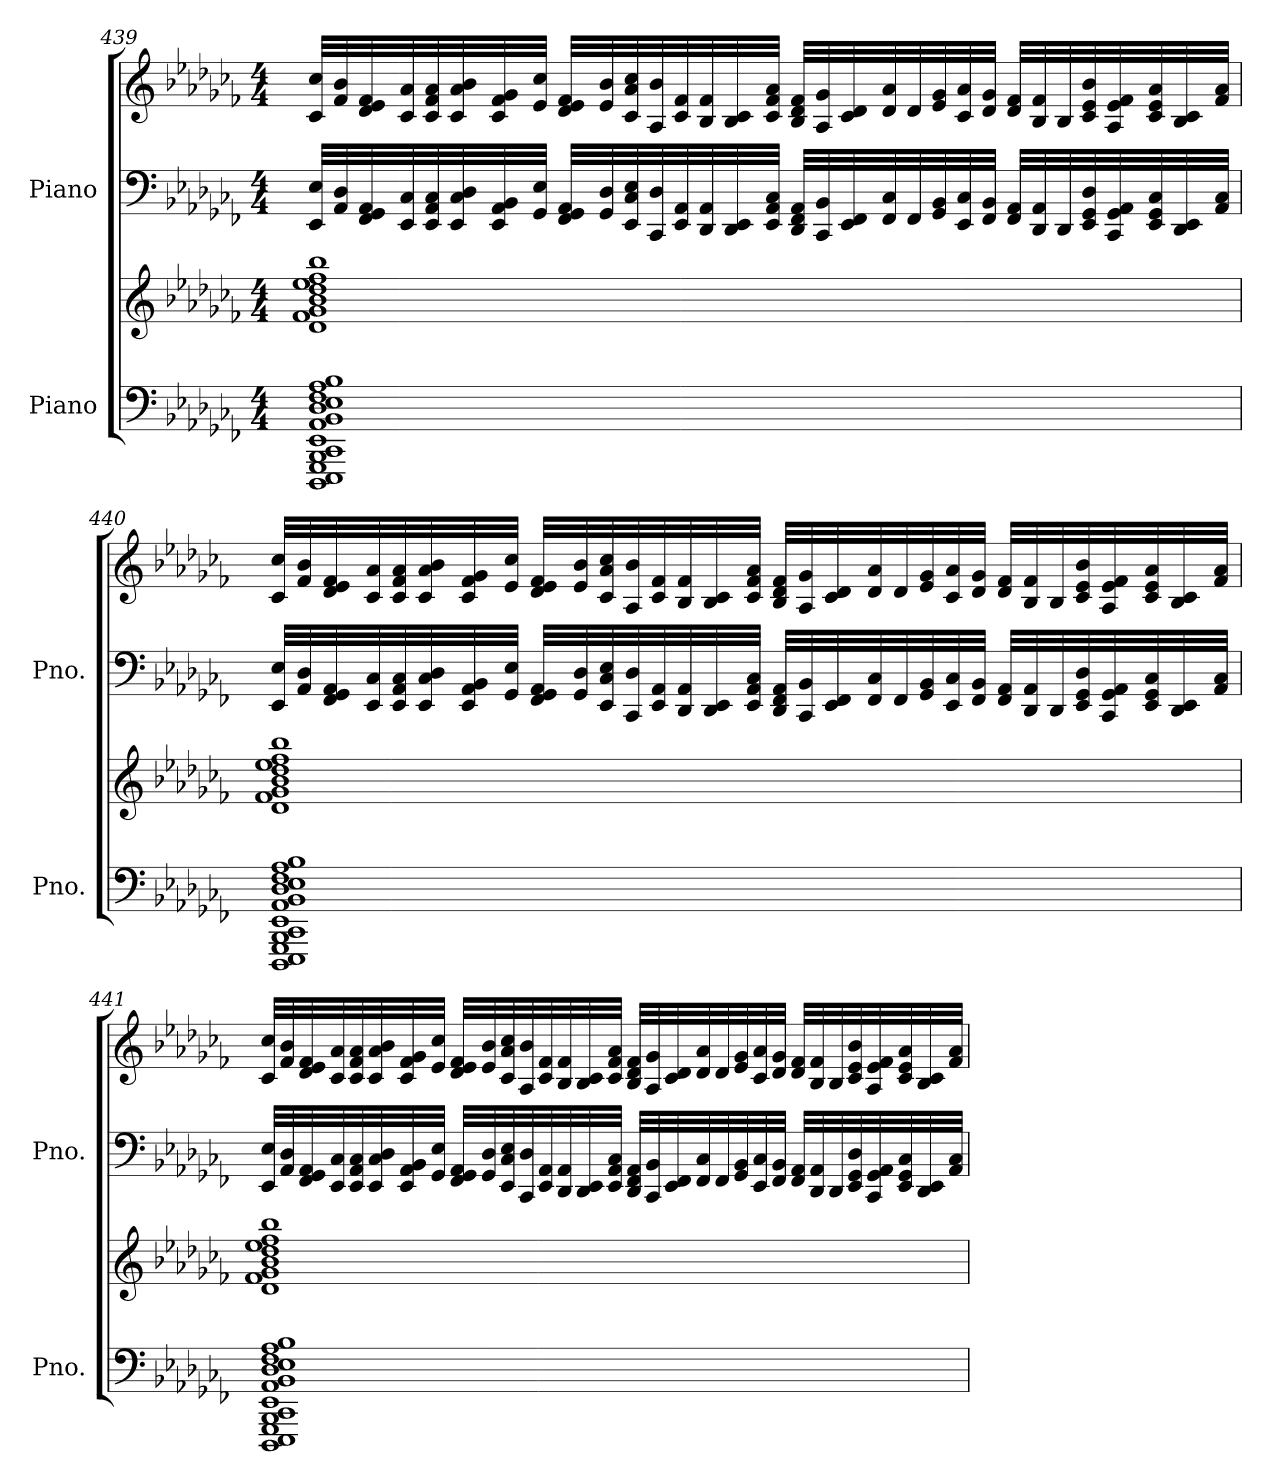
**kern	**kern	**kern	**kern
*part2	*part2	*part1	*part1
*staff4	*staff3	*staff2	*staff1
*I"Piano	*	*I"Piano	*
*I'Pno.	*	*I'Pno.	*
!!LO:LB:g=z
*clefF4	*clefG2	*clefF4	*clefG2
*ITrd14c24	*ITrd14c24	*ITrd-21c-36	*ITrd-21c-36
*k[b-e-a-d-g-c-f-]	*k[b-e-a-d-g-c-f-]	*k[b-e-a-d-g-c-f-]	*k[b-e-a-d-g-c-f-]
*M4/4	*M4/4	*M4/4	*M4/4
=439	=439	=439	=439
1DDDDD- 1EEEEE- 1GGGGG- 1BBBBB- 1CCCC- 1EEEE- 1AAAA- 1BBBB- 1DDD- 1EEE- 1FFF- 1AAA- 1BBB-	1DD- 1FF- 1GG- 1BB- 1D- 1E- 1F- 1B-	32ee-/ 32eee-/LLL	32cccc-/ 32ccccc-/LLL
.	.	32aa-/ 32ddd-/	32ffff-/ 32bbbb-/
.	.	32ff-/ 32gg-/ 32aa-/	32dddd-/ 32eeee-/ 32ffff-/
.	.	32ee-/ 32ccc-/	32cccc-/ 32aaaa-/
.	.	32ee-/ 32aa-/ 32ccc-/	32cccc-/ 32ffff-/ 32aaaa-/
.	.	32ee-/ 32ccc-/ 32ddd-/	32cccc-/ 32aaaa-/ 32bbbb-/
.	.	32ee-/ 32aa-/ 32bb-/	32cccc-/ 32ffff-/ 32gggg-/
.	.	32gg-/ 32eee-/JJJ	32eeee-/ 32ccccc-/JJJ
.	.	32ff-/ 32gg-/ 32aa-/LLL	32dddd-/ 32eeee-/ 32ffff-/LLL
.	.	32gg-/ 32ddd-/	32eeee-/ 32bbbb-/
.	.	32ee-/ 32ccc-/ 32eee-/	32cccc-/ 32aaaa-/ 32ccccc-/
.	.	32cc-/ 32ddd-/	32aaa-/ 32bbbb-/
.	.	32ee-/ 32aa-/	32cccc-/ 32ffff-/
.	.	32dd-/ 32aa-/	32bbb-/ 32ffff-/
.	.	32dd-/ 32ee-/	32bbb-/ 32cccc-/
.	.	32ee-/ 32aa-/ 32ccc-/JJJ	32cccc-/ 32ffff-/ 32aaaa-/JJJ
.	.	32dd-/ 32ff-/ 32aa-/LLL	32bbb-/ 32dddd-/ 32ffff-/LLL
.	.	32cc-/ 32bb-/	32aaa-/ 32gggg-/
.	.	32ee-/ 32ff-/	32cccc-/ 32dddd-/
.	.	32ff-/ 32ccc-/	32dddd-/ 32aaaa-/
.	.	32ff-/	32dddd-/
.	.	32gg-/ 32bb-/	32eeee-/ 32gggg-/
.	.	32ee-/ 32ccc-/	32cccc-/ 32aaaa-/
.	.	32ff-/ 32bb-/JJJ	32dddd-/ 32gggg-/JJJ
.	.	32ff-/ 32aa-/LLL	32dddd-/ 32ffff-/LLL
.	.	32dd-/ 32aa-/	32bbb-/ 32ffff-/
.	.	32dd-/	32bbb-/
.	.	32ee-/ 32gg-/ 32ddd-/	32cccc-/ 32eeee-/ 32bbbb-/
.	.	32cc-/ 32gg-/ 32aa-/	32aaa-/ 32eeee-/ 32ffff-/
.	.	32ee-/ 32gg-/ 32ccc-/	32cccc-/ 32eeee-/ 32aaaa-/
.	.	32dd-/ 32ee-/	32bbb-/ 32cccc-/
.	.	32aa-/ 32ccc-/JJJ	32ffff-/ 32aaaa-/JJJ
!!LO:LB:g=z
=440	=440	=440	=440
1DDDDD- 1EEEEE- 1GGGGG- 1BBBBB- 1CCCC- 1EEEE- 1AAAA- 1BBBB- 1DDD- 1EEE- 1FFF- 1AAA- 1BBB-	1DD- 1FF- 1GG- 1BB- 1D- 1E- 1F- 1B-	32ee-/ 32eee-/LLL	32cccc-/ 32ccccc-/LLL
.	.	32aa-/ 32ddd-/	32ffff-/ 32bbbb-/
.	.	32ff-/ 32gg-/ 32aa-/	32dddd-/ 32eeee-/ 32ffff-/
.	.	32ee-/ 32ccc-/	32cccc-/ 32aaaa-/
.	.	32ee-/ 32aa-/ 32ccc-/	32cccc-/ 32ffff-/ 32aaaa-/
.	.	32ee-/ 32ccc-/ 32ddd-/	32cccc-/ 32aaaa-/ 32bbbb-/
.	.	32ee-/ 32aa-/ 32bb-/	32cccc-/ 32ffff-/ 32gggg-/
.	.	32gg-/ 32eee-/JJJ	32eeee-/ 32ccccc-/JJJ
.	.	32ff-/ 32gg-/ 32aa-/LLL	32dddd-/ 32eeee-/ 32ffff-/LLL
.	.	32gg-/ 32ddd-/	32eeee-/ 32bbbb-/
.	.	32ee-/ 32ccc-/ 32eee-/	32cccc-/ 32aaaa-/ 32ccccc-/
.	.	32cc-/ 32ddd-/	32aaa-/ 32bbbb-/
.	.	32ee-/ 32aa-/	32cccc-/ 32ffff-/
.	.	32dd-/ 32aa-/	32bbb-/ 32ffff-/
.	.	32dd-/ 32ee-/	32bbb-/ 32cccc-/
.	.	32ee-/ 32aa-/ 32ccc-/JJJ	32cccc-/ 32ffff-/ 32aaaa-/JJJ
.	.	32dd-/ 32ff-/ 32aa-/LLL	32bbb-/ 32dddd-/ 32ffff-/LLL
.	.	32cc-/ 32bb-/	32aaa-/ 32gggg-/
.	.	32ee-/ 32ff-/	32cccc-/ 32dddd-/
.	.	32ff-/ 32ccc-/	32dddd-/ 32aaaa-/
.	.	32ff-/	32dddd-/
.	.	32gg-/ 32bb-/	32eeee-/ 32gggg-/
.	.	32ee-/ 32ccc-/	32cccc-/ 32aaaa-/
.	.	32ff-/ 32bb-/JJJ	32dddd-/ 32gggg-/JJJ
.	.	32ff-/ 32aa-/LLL	32dddd-/ 32ffff-/LLL
.	.	32dd-/ 32aa-/	32bbb-/ 32ffff-/
.	.	32dd-/	32bbb-/
.	.	32ee-/ 32gg-/ 32ddd-/	32cccc-/ 32eeee-/ 32bbbb-/
.	.	32cc-/ 32gg-/ 32aa-/	32aaa-/ 32eeee-/ 32ffff-/
.	.	32ee-/ 32gg-/ 32ccc-/	32cccc-/ 32eeee-/ 32aaaa-/
.	.	32dd-/ 32ee-/	32bbb-/ 32cccc-/
.	.	32aa-/ 32ccc-/JJJ	32ffff-/ 32aaaa-/JJJ
!!LO:PB:g=z
=441	=441	=441	=441
1DDDDD- 1EEEEE- 1GGGGG- 1BBBBB- 1CCCC- 1EEEE- 1AAAA- 1BBBB- 1DDD- 1EEE- 1FFF- 1AAA- 1BBB-	1DD- 1FF- 1GG- 1BB- 1D- 1E- 1F- 1B-	32ee-/ 32eee-/LLL	32cccc-/ 32ccccc-/LLL
.	.	32aa-/ 32ddd-/	32ffff-/ 32bbbb-/
.	.	32ff-/ 32gg-/ 32aa-/	32dddd-/ 32eeee-/ 32ffff-/
.	.	32ee-/ 32ccc-/	32cccc-/ 32aaaa-/
.	.	32ee-/ 32aa-/ 32ccc-/	32cccc-/ 32ffff-/ 32aaaa-/
.	.	32ee-/ 32ccc-/ 32ddd-/	32cccc-/ 32aaaa-/ 32bbbb-/
.	.	32ee-/ 32aa-/ 32bb-/	32cccc-/ 32ffff-/ 32gggg-/
.	.	32gg-/ 32eee-/JJJ	32eeee-/ 32ccccc-/JJJ
.	.	32ff-/ 32gg-/ 32aa-/LLL	32dddd-/ 32eeee-/ 32ffff-/LLL
.	.	32gg-/ 32ddd-/	32eeee-/ 32bbbb-/
.	.	32ee-/ 32ccc-/ 32eee-/	32cccc-/ 32aaaa-/ 32ccccc-/
.	.	32cc-/ 32ddd-/	32aaa-/ 32bbbb-/
.	.	32ee-/ 32aa-/	32cccc-/ 32ffff-/
.	.	32dd-/ 32aa-/	32bbb-/ 32ffff-/
.	.	32dd-/ 32ee-/	32bbb-/ 32cccc-/
.	.	32ee-/ 32aa-/ 32ccc-/JJJ	32cccc-/ 32ffff-/ 32aaaa-/JJJ
.	.	32dd-/ 32ff-/ 32aa-/LLL	32bbb-/ 32dddd-/ 32ffff-/LLL
.	.	32cc-/ 32bb-/	32aaa-/ 32gggg-/
.	.	32ee-/ 32ff-/	32cccc-/ 32dddd-/
.	.	32ff-/ 32ccc-/	32dddd-/ 32aaaa-/
.	.	32ff-/	32dddd-/
.	.	32gg-/ 32bb-/	32eeee-/ 32gggg-/
.	.	32ee-/ 32ccc-/	32cccc-/ 32aaaa-/
.	.	32ff-/ 32bb-/JJJ	32dddd-/ 32gggg-/JJJ
.	.	32ff-/ 32aa-/LLL	32dddd-/ 32ffff-/LLL
.	.	32dd-/ 32aa-/	32bbb-/ 32ffff-/
.	.	32dd-/	32bbb-/
.	.	32ee-/ 32gg-/ 32ddd-/	32cccc-/ 32eeee-/ 32bbbb-/
.	.	32cc-/ 32gg-/ 32aa-/	32aaa-/ 32eeee-/ 32ffff-/
.	.	32ee-/ 32gg-/ 32ccc-/	32cccc-/ 32eeee-/ 32aaaa-/
.	.	32dd-/ 32ee-/	32bbb-/ 32cccc-/
.	.	32aa-/ 32ccc-/JJJ	32ffff-/ 32aaaa-/JJJ
=	=	=	=
*-	*-	*-	*-
